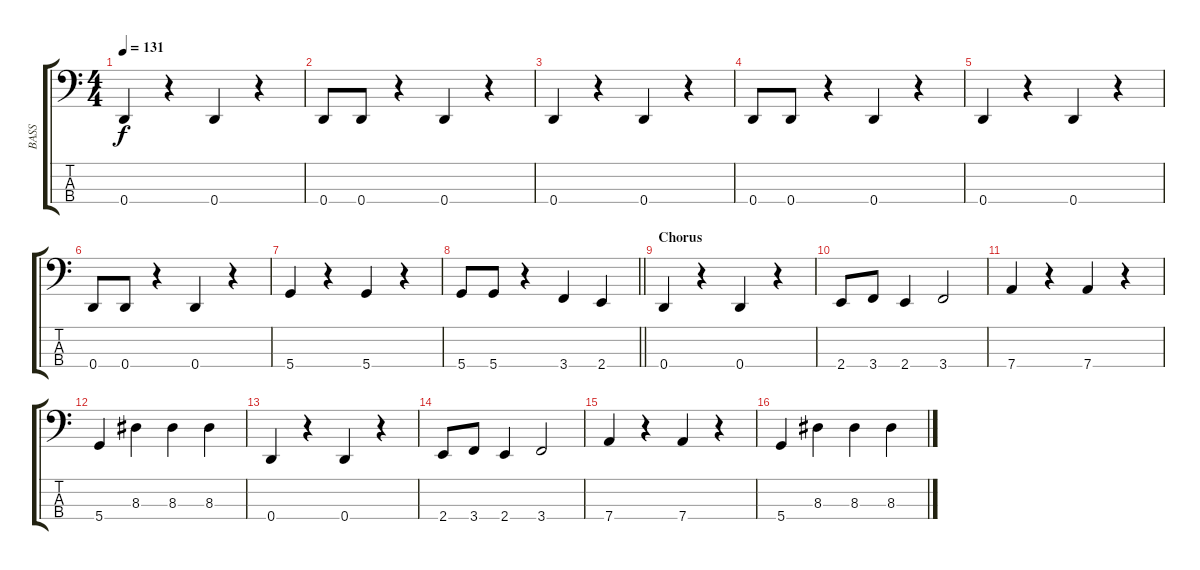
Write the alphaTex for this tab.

\track ("BASS" "BASS") {instrument electricbassfinger}
\staff {score tabs}
\tuning (F2 C2 G1 D1) {hide}
\ts (4 4)
\tempo 131
\clef f4
\ks c
0.4.4{dy f} r.4 0.4.4 r.4 |
0.4.8 0.4.8 r.4 0.4.4 r.4 |
0.4.4 r.4 0.4.4 r.4 |
0.4.8 0.4.8 r.4 0.4.4 r.4 |
0.4.4 r.4 0.4.4 r.4 |
0.4.8 0.4.8 r.4 0.4.4 r.4 |
5.4.4 r.4 5.4.4 r.4 |
\barLineRight lightlight
5.4.8 5.4.8 r.4 3.4.4 2.4.4 |
\section ("" "Chorus")
0.4.4 r.4 0.4.4 r.4 |
2.4.8 3.4.8 2.4.4 3.4.2 |
7.4.4 r.4 7.4.4 r.4 |
5.4.4 8.3.4 8.3.4 8.3.4 |
0.4.4 r.4 0.4.4 r.4 |
2.4.8 3.4.8 2.4.4 3.4.2 |
7.4.4 r.4 7.4.4 r.4 |
5.4.4 8.3.4 8.3.4 8.3.4
